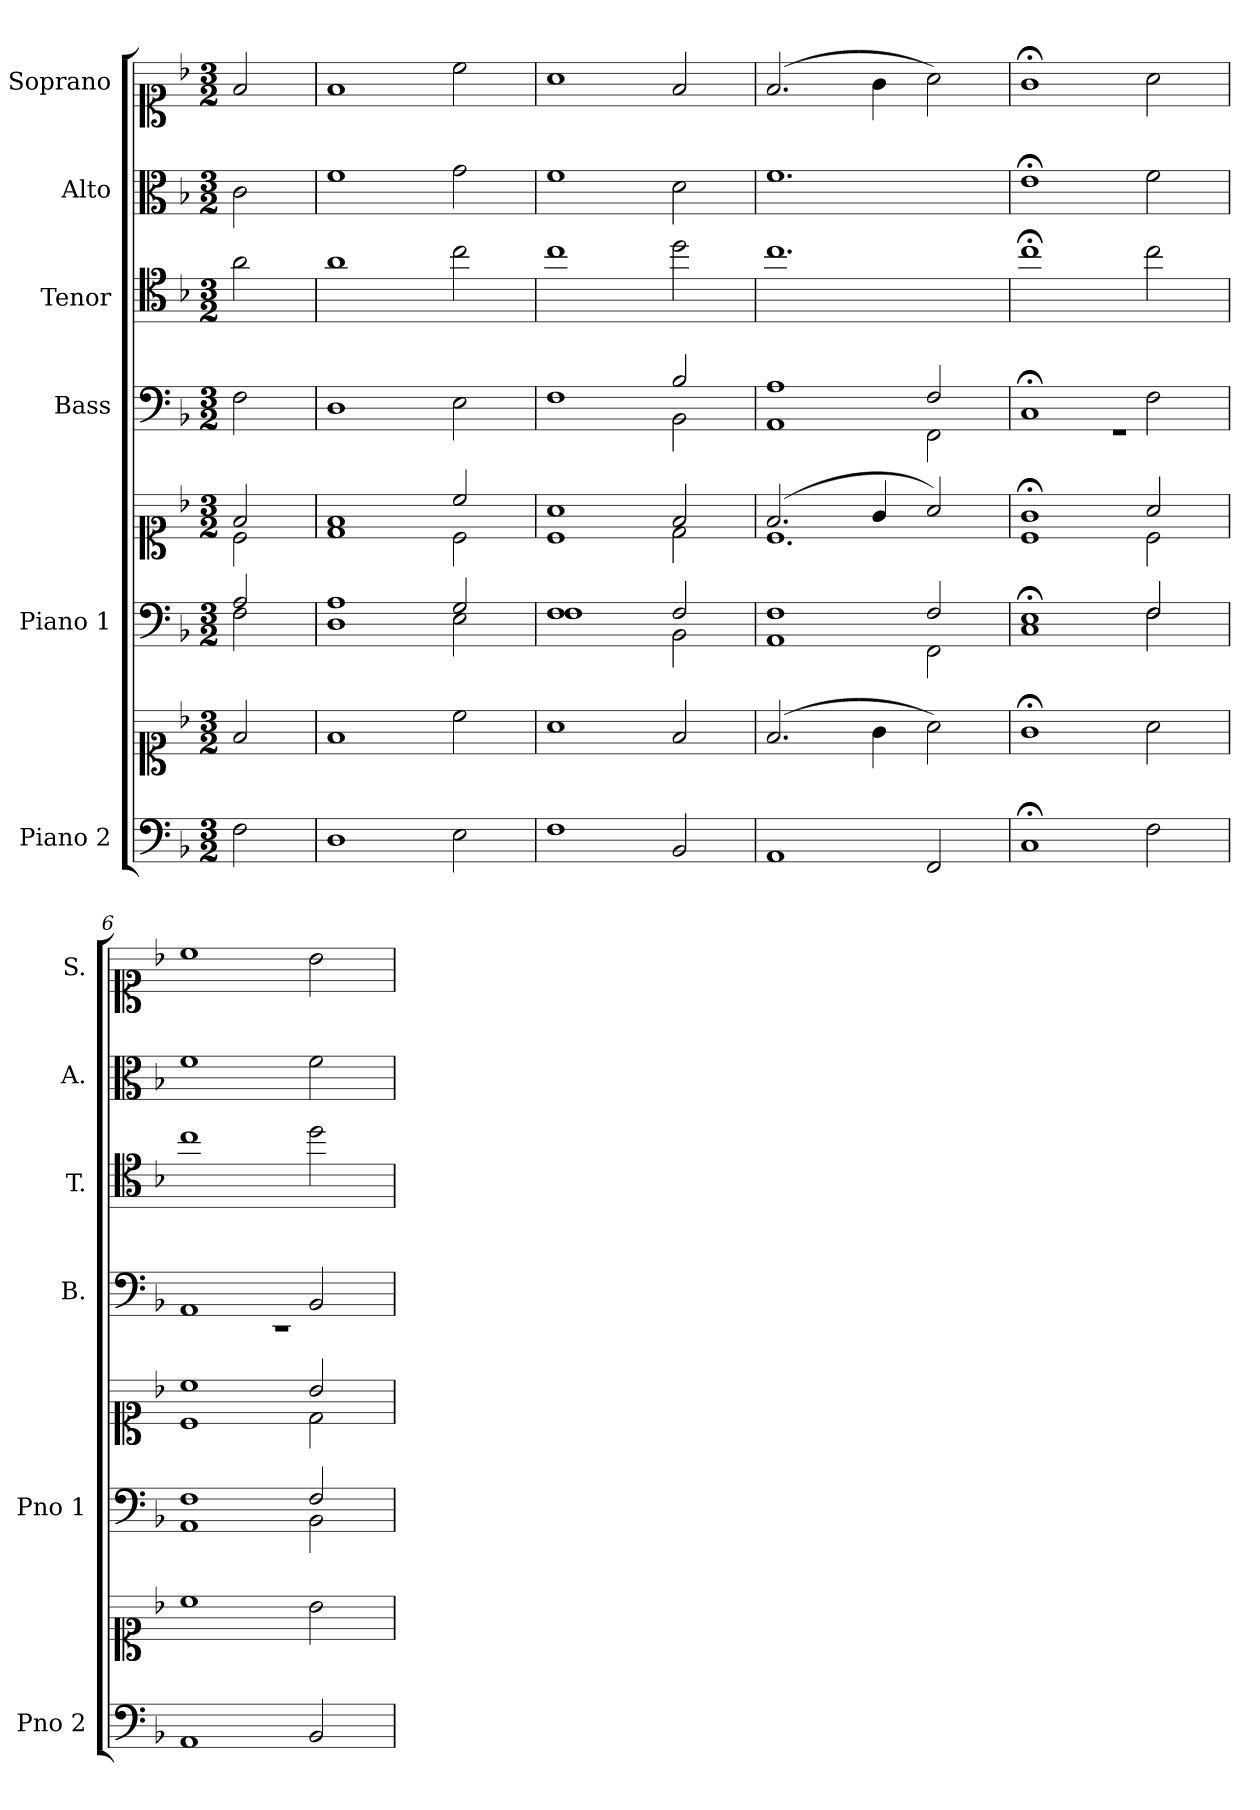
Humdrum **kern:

**kern	**kern	**kern	**kern	**kern	**kern	**kern	**kern
*part6	*part6	*part5	*part5	*part4	*part3	*part2	*part1
*staff8	*staff7	*staff6	*staff5	*staff4	*staff3	*staff2	*staff1
*I"Piano 2	*	*I"Piano 1	*	*I"Bass	*I"Tenor	*I"Alto	*I"Soprano
*I'Pno 2	*	*I'Pno 1	*	*I'B.	*I'T.	*I'A.	*I'S.
*clefF4	*clefC1	*clefF4	*clefC1	*clefF4	*clefC4	*clefC3	*clefC1
*	*	*	*	*	*ITrd7c12	*	*
*k[b-]	*k[b-]	*k[b-]	*k[b-]	*k[b-]	*k[b-]	*k[b-]	*k[b-]
*F:	*F:	*F:	*F:	*F:	*F:	*F:	*F:
*M3/2	*M3/2	*M3/2	*M3/2	*M3/2	*M3/2	*M3/2	*M3/2
=1	=1	=1	=1	=1	=1	=1	=1
*	*	*^	*^	*	*	*	*
2F\	2f/	2A/	2F\	2f/	2c\	2F\	2A\	2c\	2f/
=2	=2	=2	=2	=2	=2	=2	=2	=2	=2
1D\	1f/	1A/	1D\	1f/	1d\	1D\	1A\	1f\	1f/
2E\	2cc\	2G/	2E\	2cc/	2c\	2E\	2c\	2g\	2cc\
=3	=3	=3	=3	=3	=3	=3	=3	=3	=3
*	*	*	*	*	*	*^	*	*	*
1F\	1a\	1F/	1F\	1a/	1c\	1F\	1ryy	1c\	1f\	1a\
2BB-/	2f/	2F/	2BB-\	2f/	2d\	2B-/	2BB-\	2d\	2d\	2f/
=4	=4	=4	=4	=4	=4	=4	=4	=4	=4	=4
1AA/	(2.f/	1F/	1AA\	(2.f/	1.c\	1A/	1AA\	1.c\	1.f\	(2.f/
.	4g\	.	.	4g/	.	.	.	.	.	4g\
2FF/	2a\)	2F/	2FF\	2a/)	.	2F/	2FF\	.	.	2a\)
=5	=5	=5	=5	=5	=5	=5	=5	=5	=5	=5
!	!	!	!	!	!	!	!LO:N:vis=1	!	!	!
1C;/	1g;<\	1E;/	1C\	1g;</	1c\	1C;</	1.r	1c;<\	1e;<\	1g;<\
2F\	2a\	2F/	2F\	2a/	2c\	2F\	.	2c\	2f\	2a\
=6	=6	=6	=6	=6	=6	=6	=6	=6	=6	=6
!	!	!	!	!	!	!	!LO:N:vis=1	!	!	!
1AA/	1cc\	1F/	1AA\	1cc/	1c\	1AA/	1.r	1c\	1f\	1cc\
2BB-/	2b-\	2F/	2BB-\	2b-/	2d\	2BB-/	.	2d\	2f\	2b-\
*	*	*v	*v	*	*	*v	*v	*	*	*
*	*	*	*v	*v	*	*	*	*
=	=	=	=	=	=	=	=
*-	*-	*-	*-	*-	*-	*-	*-
